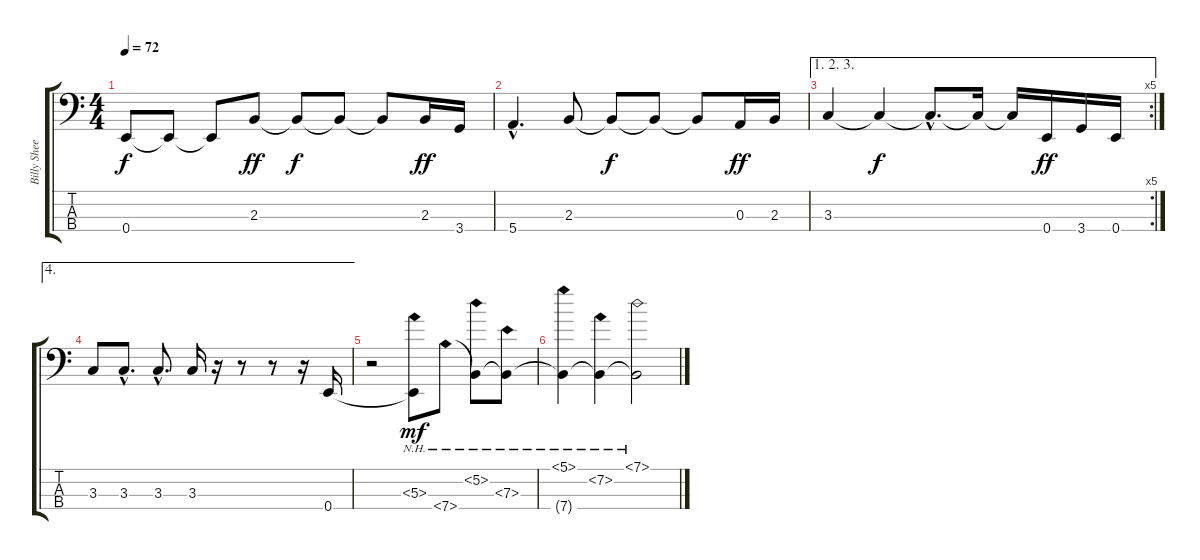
\track ("Billy Sheehan" "Billy Shee") {instrument electricbassfinger}
\staff {score tabs}
\tuning (G2 D2 A1 E1) {hide}
\ts (4 4)
\tempo 72
\clef f4
\ks c
0.4{t}.8{dy f} 0.4{t}.8 0.4{t}.8 2.3.8{dy ff} 2.3{t}.8{dy f} 2.3{t}.8 2.3{t}.8 2.3.16{dy ff} 3.4.16 |
5.4{hac}.4{d} 2.3.8 2.3{t}.8{dy f} 2.3{t}.8 2.3{t}.8 0.3.16{dy ff} 2.3.16 |
\ae (1 2 3)
\rc 5
3.3.4 3.3{t}.4{dy f} 3.3{hac t}.8{d} 3.3{t}.16 3.3{t}.16 0.4.16{dy ff} 3.4.16 0.4.16 |
\ae 4
3.3.8 3.3{hac}.8{d} 3.3{hac}.8{d} 3.3.16 r.16 r.8 r.8 r.16 0.4.16 |
r.2 (5.3{nh} 0.4{t}).8{dy mf} 7.4{nh}.8 (5.2{nh} 7.4{t}).8 (7.3{nh} 7.4{t}).8 |
(5.1{nh} 7.4{t}).4 (7.2{nh} 7.4{t}).4 (7.1{nh} 7.4{t}).2
